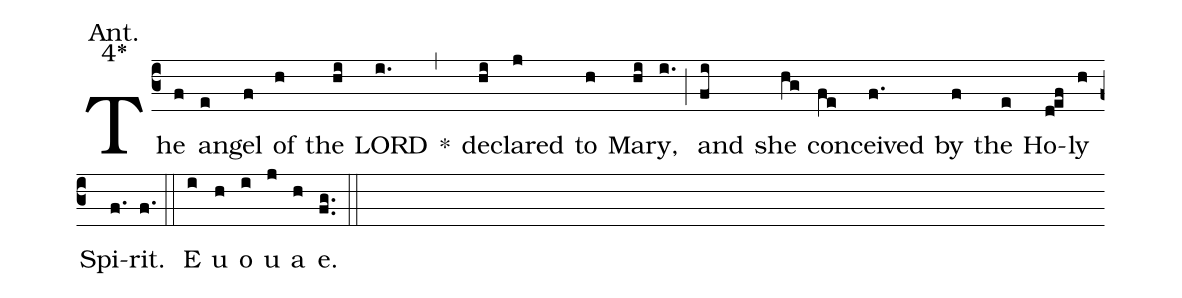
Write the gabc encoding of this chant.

annotation:Ant.;
annotation:4*;
%%
(c3) The(f) an(e)gel(f) of(h) the(hi) LORD(i.) *(,)
de(hi)clared(j) to(h) Ma(hi)ry,(i.) (;) and(fi) she(hg)
con(fe)ceived(f.) by(f) the(e) Ho(def)ly(h) Spi(f.)rit.(f.) (::)
 E(i) u(h) o(i) u(j) a(h) e.(f.g.) (::)
